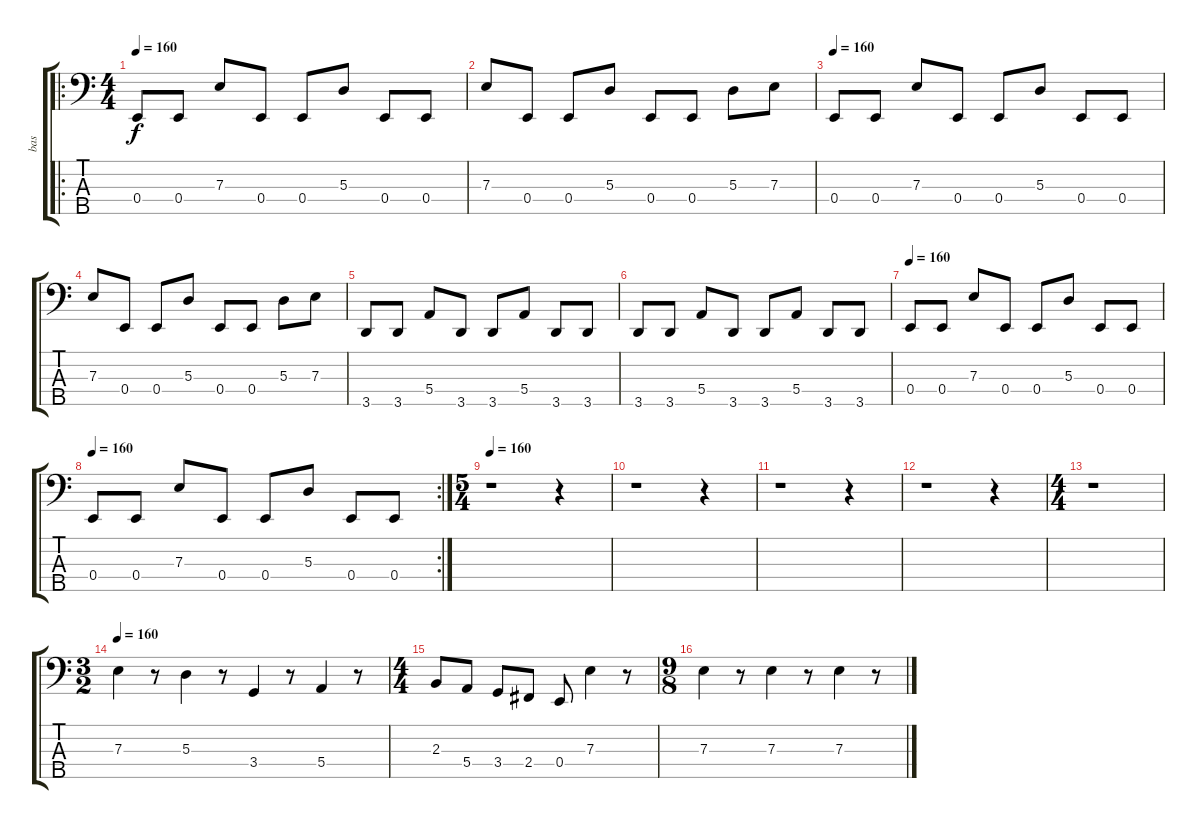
\track ("bas" "bas") {instrument electricbassfinger}
\staff {score tabs}
\tuning (G2 D2 A1 E1 B0) {hide}
\ro
\ts (4 4)
\tempo 165
\tempo 160
\clef f4
\ks c
0.4.8{dy f} 0.4.8 7.3.8 0.4.8 0.4.8 5.3.8 0.4.8 0.4.8 |
7.3.8 0.4.8 0.4.8 5.3.8 0.4.8 0.4.8 5.3.8 7.3.8 |
\tempo 165
\tempo 160
0.4.8 0.4.8 7.3.8 0.4.8 0.4.8 5.3.8 0.4.8 0.4.8 |
7.3.8 0.4.8 0.4.8 5.3.8 0.4.8 0.4.8 5.3.8 7.3.8 |
3.5.8 3.5.8 5.4.8 3.5.8 3.5.8 5.4.8 3.5.8 3.5.8 |
3.5.8 3.5.8 5.4.8 3.5.8 3.5.8 5.4.8 3.5.8 3.5.8 |
\tempo 165
\tempo 160
0.4.8 0.4.8 7.3.8 0.4.8 0.4.8 5.3.8 0.4.8 0.4.8 |
\rc 2
\tempo 165
\tempo 160
0.4.8 0.4.8 7.3.8 0.4.8 0.4.8 5.3.8 0.4.8 0.4.8 |
\ts (5 4)
\tempo 160
r.1 r.4 |
r.1 r.4 |
r.1 r.4 |
r.1 r.4 |
\ts (4 4)
r.1 |
\ts (3 2)
\tempo 160
7.3.4 r.8 5.3.4 r.8 3.4.4 r.8 5.4.4 r.8 |
\ts (4 4)
2.3.8 5.4.8 3.4.8 2.4.8 0.4.8 7.3.4 r.8 |
\ts (9 8)
7.3.4 r.8 7.3.4 r.8 7.3.4 r.8
